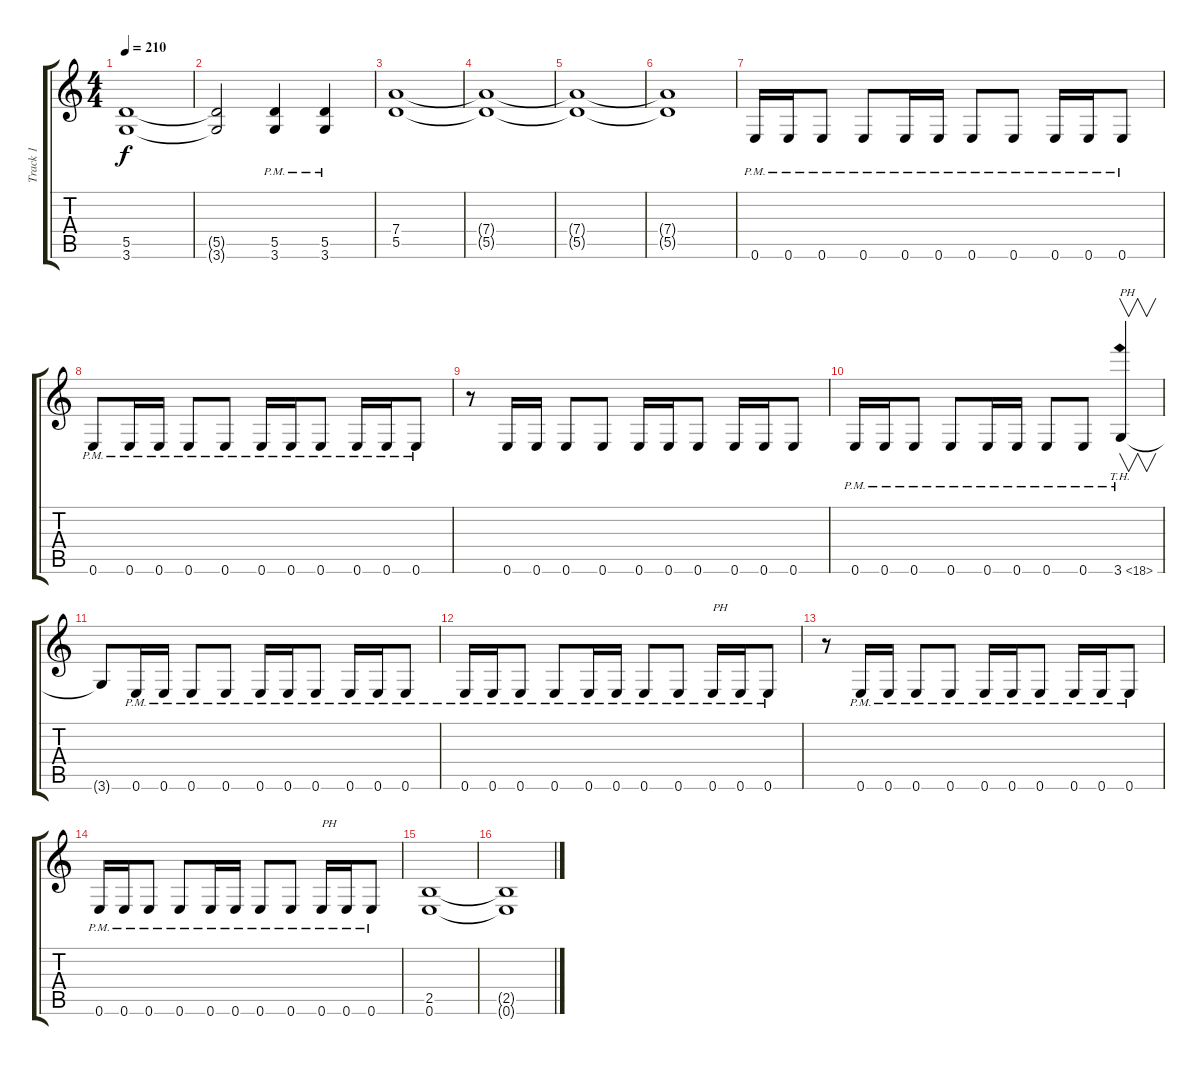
\track ("Track 1" "Track 1") {instrument overdrivenguitar}
\staff {score tabs}
\tuning (E4 B3 G3 D3 A2 E2) {hide}
\ts (4 4)
\tempo 210
\clef g2
\ks c
(5.5 3.6).1{dy f} |
(5.5{t} 3.6{t}).2 (5.5{pm} 3.6{pm}).4 (5.5{pm} 3.6{pm}).4 |
(7.4 5.5).1 |
(7.4{t} 5.5{t}).1 |
(7.4{t} 5.5{t}).1 |
(7.4{t} 5.5{t}).1 |
0.6{pm}.16 0.6{pm}.16 0.6{pm}.8 0.6{pm}.8 0.6{pm}.16 0.6{pm}.16 0.6{pm}.8 0.6{pm}.8 0.6{pm}.16 0.6{pm}.16 0.6{pm}.8 |
0.6{pm}.8 0.6{pm}.16 0.6{pm}.16 0.6{pm}.8 0.6{pm}.8 0.6{pm}.16 0.6{pm}.16 0.6{pm}.8 0.6{pm}.16 0.6{pm}.16 0.6{pm}.8 |
r.8 0.6.16 0.6.16 0.6.8 0.6.8 0.6.16 0.6.16 0.6.8 0.6.16 0.6.16 0.6.8 |
0.6{pm}.16 0.6{pm}.16 0.6{pm}.8 0.6{pm}.8 0.6{pm}.16 0.6{pm}.16 0.6{pm}.8 0.6{pm}.8 3.6{th 15 pm}.4{v txt "PH"} |
3.6{t}.8 0.6{pm}.16 0.6{pm}.16 0.6{pm}.8 0.6{pm}.8 0.6{pm}.16 0.6{pm}.16 0.6{pm}.8 0.6{pm}.16 0.6{pm}.16 0.6{pm}.8 |
0.6{pm}.16 0.6{pm}.16 0.6{pm}.8 0.6{pm}.8 0.6{pm}.16 0.6{pm}.16 0.6{pm}.8 0.6{pm}.8 0.6{pm}.16{txt "PH"} 0.6{pm}.16 0.6{pm}.8 |
r.8 0.6{pm}.16 0.6{pm}.16 0.6{pm}.8 0.6{pm}.8 0.6{pm}.16 0.6{pm}.16 0.6{pm}.8 0.6{pm}.16 0.6{pm}.16 0.6{pm}.8 |
0.6{pm}.16 0.6{pm}.16 0.6{pm}.8 0.6{pm}.8 0.6{pm}.16 0.6{pm}.16 0.6{pm}.8 0.6{pm}.8 0.6{pm}.16{txt "PH"} 0.6{pm}.16 0.6{pm}.8 |
(2.5 0.6).1 |
(2.5{t} 0.6{t}).1
